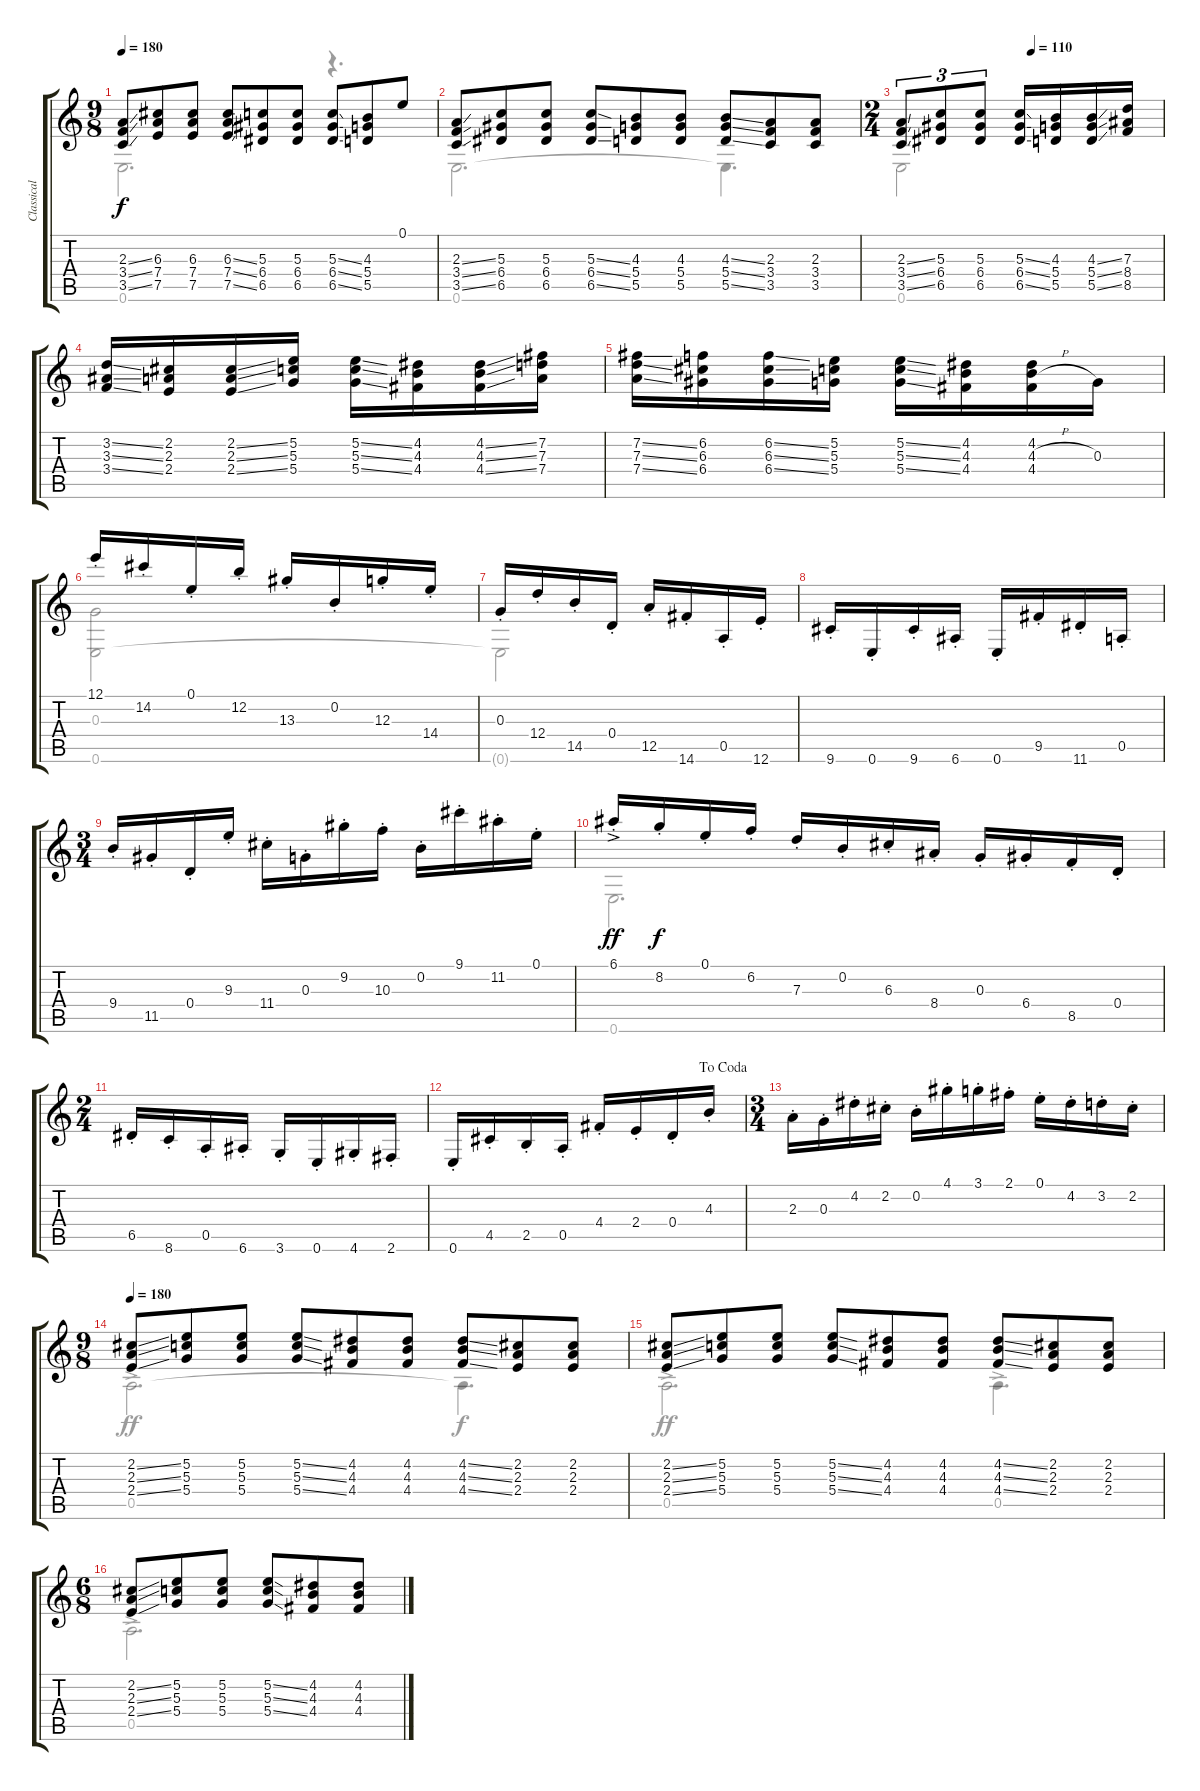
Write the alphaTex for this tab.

\track ("Classical Guitar" "Classical ") {instrument acousticguitarnylon}
\staff {score tabs}
\tuning (E4 B3 G3 D3 A2 E2) {hide}
\voice
\ts (9 8)
\tempo 180
\clef g2
\ks c
(2.3{ss} 3.4{ss} 3.5{ss}).8{dy f} (6.3 7.4 7.5).8 (6.3 7.4 7.5).8 (6.3{ss} 7.4{ss} 7.5{ss}).8 (5.3 6.4 6.5).8 (5.3 6.4 6.5).8 (5.3{ss} 6.4{ss} 6.5{ss}).8 (4.3 5.4 5.5).8 0.1.8 |
(2.3{ss} 3.4{ss} 3.5{ss}).8 (5.3 6.4 6.5).8 (5.3 6.4 6.5).8 (5.3{ss} 6.4{ss} 6.5{ss}).8 (4.3 5.4 5.5).8 (4.3 5.4 5.5).8 (4.3{ss} 5.4{ss} 5.5{ss}).8 (2.3 3.4 3.5).8 (2.3 3.4 3.5).8 |
\ts (2 4)
\tempo (110 0.5)
(2.3{ss} 3.4{ss} 3.5{ss}).8{tu (3 2)} (5.3 6.4 6.5).8{tu (3 2)} (5.3 6.4 6.5).8{tu (3 2)} (5.3{ss} 6.4{ss} 6.5{ss}).16 (4.3 5.4 5.5).16 (4.3{ss} 5.4{ss} 5.5{ss}).16 (7.3 8.4 8.5).16 |
(3.2{ss} 3.3{ss} 3.4{ss}).16 (2.2 2.3 2.4).16 (2.2{ss} 2.3{ss} 2.4{ss}).16 (5.2 5.3 5.4).16 (5.2{ss} 5.3{ss} 5.4{ss}).16 (4.2 4.3 4.4).16 (4.2{ss} 4.3{ss} 4.4{ss}).16 (7.2 7.3 7.4).16 |
(7.2{ss} 7.3{ss} 7.4{ss}).16 (6.2 6.3 6.4).16 (6.2{ss} 6.3{ss} 6.4{ss}).16 (5.2 5.3 5.4).16 (5.2{ss} 5.3{ss} 5.4{ss}).16 (4.2 4.3 4.4).16 (4.2 4.3{h} 4.4).16 0.3.16 |
12.1{st}.16 14.2{st}.16 0.1{st}.16 12.2{st}.16 13.3{st}.16 0.2{st}.16 12.3{st}.16 14.4{st}.16 |
0.3{st}.16 12.4{st}.16 14.5{st}.16 0.4{st}.16 12.5{st}.16 14.6{st}.16 0.5{st}.16 12.6{st}.16 |
9.6{st}.16 0.6{st}.16 9.6{st}.16 6.6{st}.16 0.6{st}.16 9.5{st}.16 11.6{st}.16 0.5{st}.16 |
\ts (3 4)
9.4{st}.16 11.5{st}.16 0.4{st}.16 9.3{st}.16 11.4{st}.16 0.3{st}.16 9.2{st}.16 10.3{st}.16 0.2{st}.16 9.1{st}.16 11.2{st}.16 0.1{st}.16 |
6.1{ac st}.16{dy ff} 8.2{st}.16{dy f} 0.1{st}.16 6.2{st}.16 7.3{st}.16 0.2{st}.16 6.3{st}.16 8.4{st}.16 0.3{st}.16 6.4{st}.16 8.5{st}.16 0.4{st}.16 |
\ts (2 4)
6.5{st}.16 8.6{st}.16 0.5{st}.16 6.6{st}.16 3.6{st}.16 0.6{st}.16 4.6{st}.16 2.6{st}.16 |
\jump dacoda
0.6{st}.16 4.5{st}.16 2.5{st}.16 0.5{st}.16 4.4{st}.16 2.4{st}.16 0.4{st}.16 4.3{st}.16 |
\ts (3 4)
2.3{st}.16 0.3{st}.16 4.2{st}.16 2.2{st}.16 0.2{st}.16 4.1{st}.16 3.1{st}.16 2.1{st}.16 0.1{st}.16 4.2{st}.16 3.2{st}.16 2.2{st}.16 |
\ts (9 8)
\tempo 180
(2.2{ss} 2.3{ss} 2.4{ss}).8 (5.2 5.3 5.4).8 (5.2 5.3 5.4).8 (5.2{ss} 5.3{ss} 5.4{ss}).8 (4.2 4.3 4.4).8 (4.2 4.3 4.4).8 (4.2{ss} 4.3{ss} 4.4{ss}).8 (2.2 2.3 2.4).8 (2.2 2.3 2.4).8 |
(2.2{ss} 2.3{ss} 2.4{ss}).8 (5.2 5.3 5.4).8 (5.2 5.3 5.4).8 (5.2{ss} 5.3{ss} 5.4{ss}).8 (4.2 4.3 4.4).8 (4.2 4.3 4.4).8 (4.2{ss} 4.3{ss} 4.4{ss}).8 (2.2 2.3 2.4).8 (2.2 2.3 2.4).8 |
\ts (6 8)
(2.2{ss} 2.3{ss} 2.4{ss}).8 (5.2 5.3 5.4).8 (5.2 5.3 5.4).8 (5.2{ss} 5.3{ss} 5.4{ss}).8 (4.2 4.3 4.4).8 (4.2 4.3 4.4).8
\voice
\clef g2
\ottava regular
\simile none
\ks c
0.6.2{d dy f} r.4{d} |
0.6.2{d} 0.6{t}.4{d} |
0.6.2 |
|
|
(0.3 0.6).2 |
0.6{t}.2 |
|
|
0.6.2{d} |
|
|
|
0.5{ac}.2{d dy ff} 0.5{t}.4{d dy f} |
0.5{ac}.2{d dy ff} 0.5{ac}.4{d} |
0.5{ac}.2{d}
